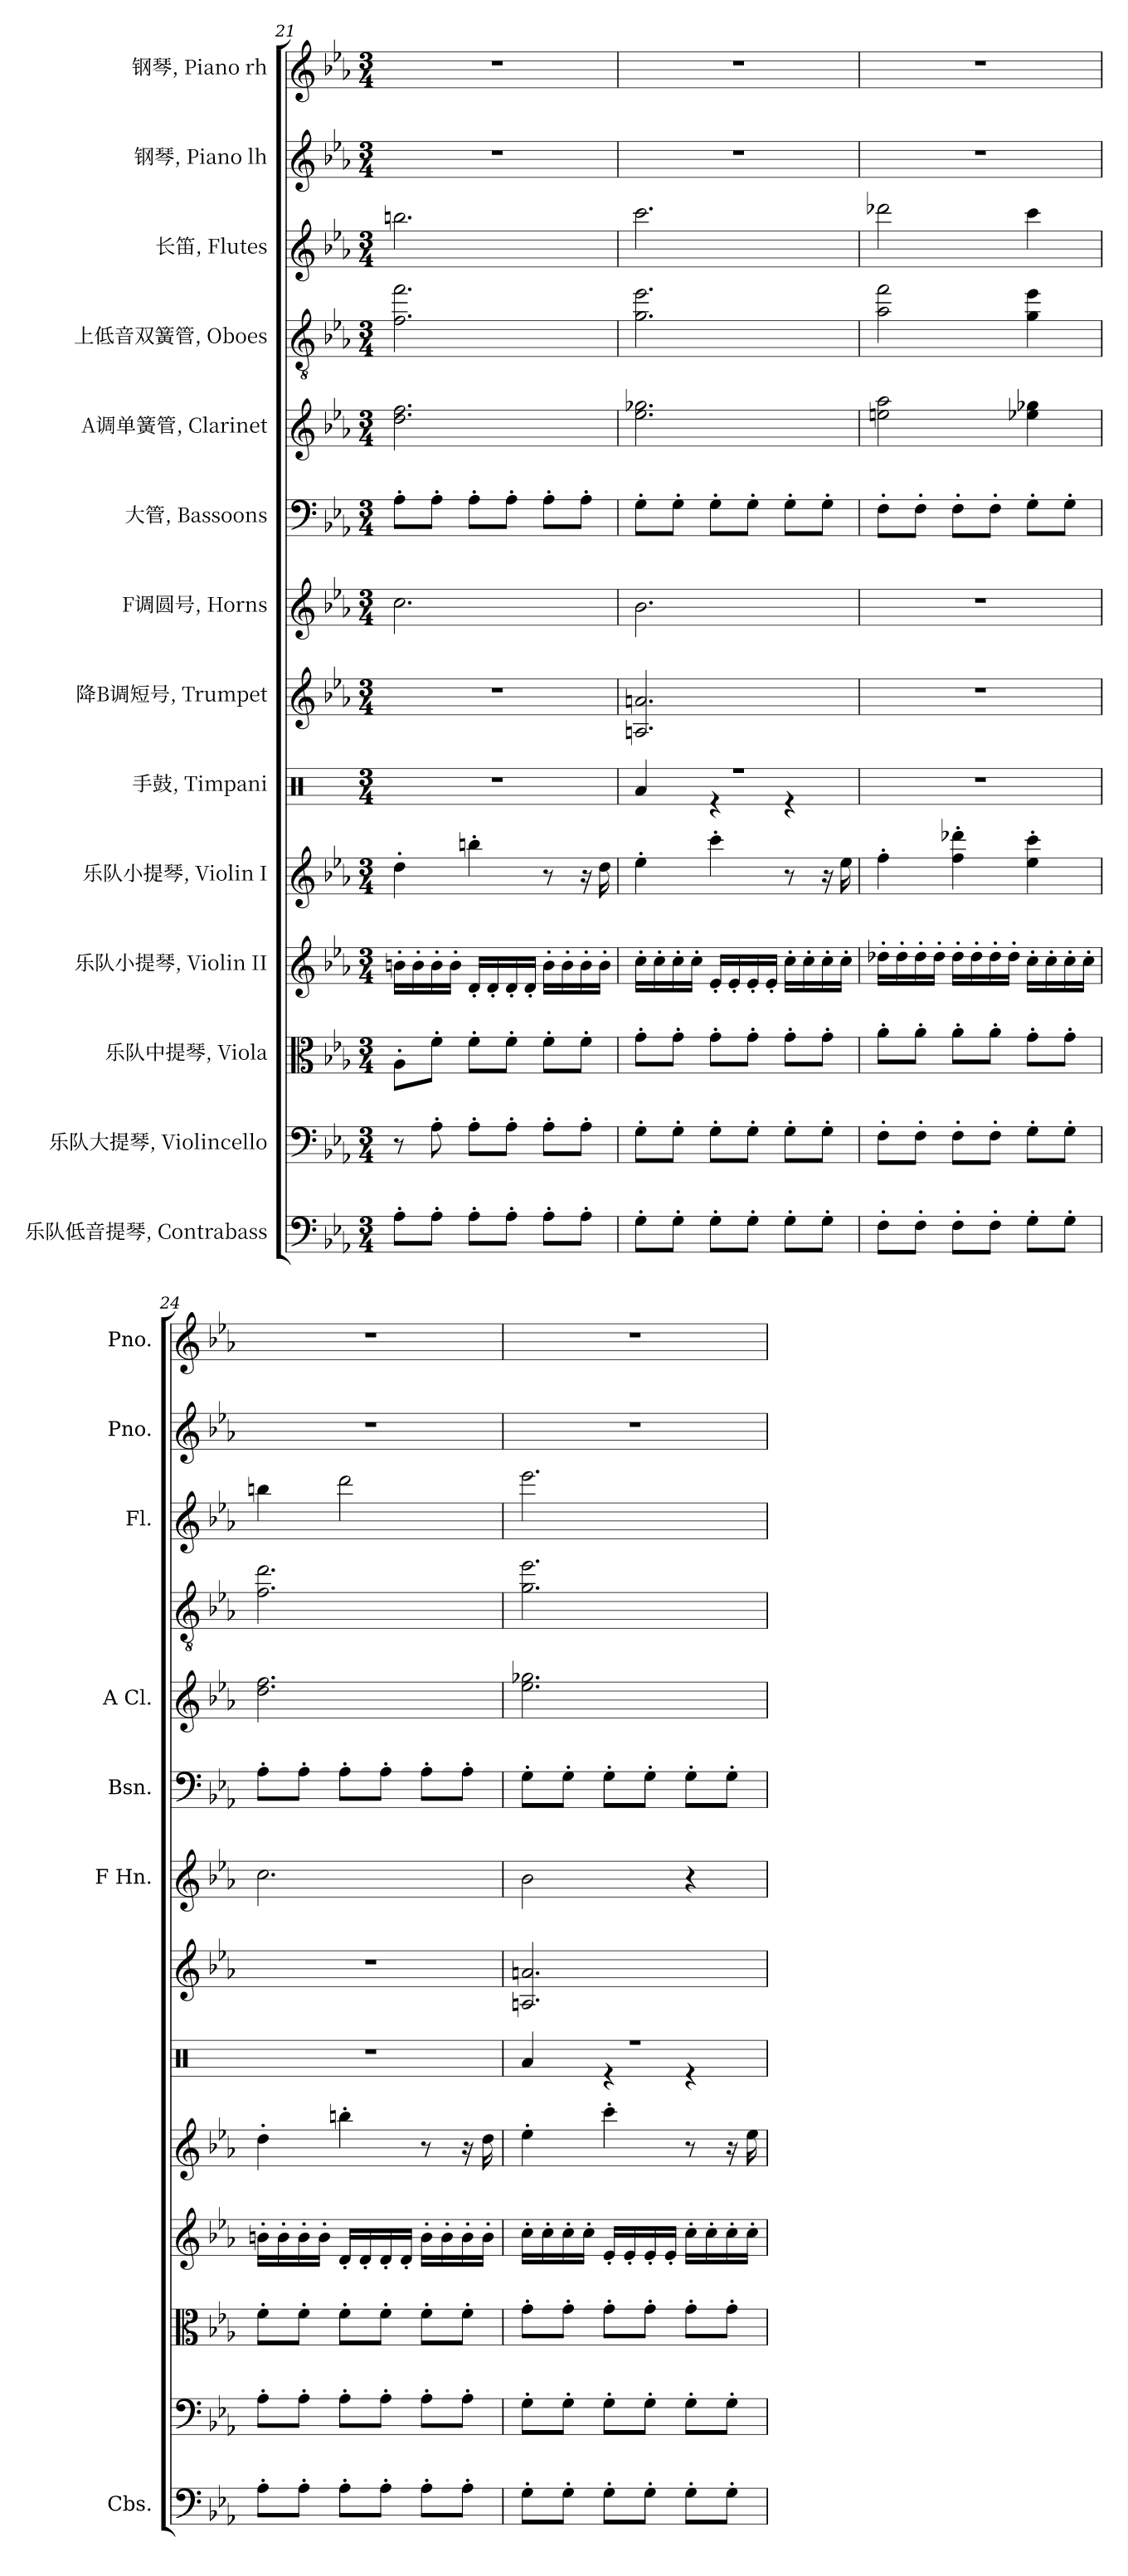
**kern	**kern	**kern	**kern	**kern	**kern	**kern	**kern	**kern	**kern	**kern	**kern	**kern	**kern
*part14	*part13	*part12	*part11	*part10	*part9	*part8	*part7	*part6	*part5	*part4	*part3	*part2	*part1
*staff14	*staff13	*staff12	*staff11	*staff10	*staff9	*staff8	*staff7	*staff6	*staff5	*staff4	*staff3	*staff2	*staff1
*I"乐队低音提琴, Contrabass	*I"乐队大提琴, Violincello	*I"乐队中提琴, Viola	*I"乐队小提琴, Violin II	*I"乐队小提琴, Violin I	*I"手鼓, Timpani	*I"降B调短号, Trumpet	*I"F调圆号, Horns	*I"大管, Bassoons	*I"A调单簧管, Clarinet	*I"上低音双簧管, Oboes	*I"长笛, Flutes	*I"钢琴, Piano lh	*I"钢琴, Piano rh
*I'Cbs.	*	*	*	*	*	*	*I'F Hn.	*I'Bsn.	*I'A Cl.	*	*I'Fl.	*I'Pno.	*I'Pno.
*clefF4	*clefF4	*clefC3	*clefG2	*clefG2	*clefX	*clefG2	*clefG2	*clefF4	*clefG2	*clefGv2	*clefG2	*clefG2	*clefG2
*ITrd7c12	*	*	*	*	*	*ITrd1c2	*ITrd4c7	*	*ITrd2c3	*	*	*	*
*k[b-e-a-]	*k[b-e-a-]	*k[b-e-a-]	*k[b-e-a-]	*k[b-e-a-]	*k[]	*k[b-e-a-d-g-]	*k[b-e-a-d-]	*k[b-e-a-]	*k[]	*k[b-e-a-]	*k[b-e-a-]	*k[b-e-a-]	*k[b-e-a-]
*M3/4	*M3/4	*M3/4	*M3/4	*M3/4	*M3/4	*M3/4	*M3/4	*M3/4	*M3/4	*M3/4	*M3/4	*M3/4	*M3/4
=21	=21	=21	=21	=21	=21	=21	=21	=21	=21	=21	=21	=21	=21
8AA-'\L	8r	8A-'\L	16bn'\LL	4dd'\	2.r	2.r	2.f\	8A-'\L	2.b\ 2.dd\	2.f\ 2.ff\	2.bbn\	2.r	2.r
.	.	.	16b'\	.	.	.	.	.	.	.	.	.	.
8AA-'\J	8A-'\	8f'\J	16b'\	.	.	.	.	8A-'\J	.	.	.	.	.
.	.	.	16b'\JJ	.	.	.	.	.	.	.	.	.	.
8AA-'\L	8A-'\L	8f'\L	16d'/LL	4bbn'\	.	.	.	8A-'\L	.	.	.	.	.
.	.	.	16d'/	.	.	.	.	.	.	.	.	.	.
8AA-'\J	8A-'\J	8f'\J	16d'/	.	.	.	.	8A-'\J	.	.	.	.	.
.	.	.	16d'/JJ	.	.	.	.	.	.	.	.	.	.
8AA-'\L	8A-'\L	8f'\L	16b'\LL	8r	.	.	.	8A-'\L	.	.	.	.	.
.	.	.	16b'\	.	.	.	.	.	.	.	.	.	.
8AA-'\J	8A-'\J	8f'\J	16b'\	16r	.	.	.	8A-'\J	.	.	.	.	.
.	.	.	16b'\JJ	16dd\	.	.	.	.	.	.	.	.	.
=22	=22	=22	=22	=22	=22	=22	=22	=22	=22	=22	=22	=22	=22
*	*	*	*	*	*^	*	*	*	*	*	*	*	*
8GG'\L	8G'\L	8g'\L	16cc'\LL	4ee-'\	2.r	4Ra/	2.Gn/ 2.gn/	2.e-\	8G'\L	2.cc\ 2.ee-X\	2.g\ 2.ee-\	2.ccc\	2.r	2.r
.	.	.	16cc'\	.	.	.	.	.	.	.	.	.	.	.
8GG'\J	8G'\J	8g'\J	16cc'\	.	.	.	.	.	8G'\J	.	.	.	.	.
.	.	.	16cc'\JJ	.	.	.	.	.	.	.	.	.	.	.
8GG'\L	8G'\L	8g'\L	16e-'/LL	4ccc'\	.	4r	.	.	8G'\L	.	.	.	.	.
.	.	.	16e-'/	.	.	.	.	.	.	.	.	.	.	.
8GG'\J	8G'\J	8g'\J	16e-'/	.	.	.	.	.	8G'\J	.	.	.	.	.
.	.	.	16e-'/JJ	.	.	.	.	.	.	.	.	.	.	.
8GG'\L	8G'\L	8g'\L	16cc'\LL	8r	.	4r	.	.	8G'\L	.	.	.	.	.
.	.	.	16cc'\	.	.	.	.	.	.	.	.	.	.	.
8GG'\J	8G'\J	8g'\J	16cc'\	16r	.	.	.	.	8G'\J	.	.	.	.	.
.	.	.	16cc'\JJ	16ee-\	.	.	.	.	.	.	.	.	.	.
*	*	*	*	*	*v	*v	*	*	*	*	*	*	*	*
!!LO:PB:g=z
=23	=23	=23	=23	=23	=23	=23	=23	=23	=23	=23	=23	=23	=23
8FF'\L	8F'\L	8a-'\L	16dd-X'\LL	4ff'\	2.r	2.r	2.r	8F'\L	2cc#X\ 2ff\	2a-\ 2ff\	2ddd-X\	2.r	2.r
.	.	.	16dd-'\	.	.	.	.	.	.	.	.	.	.
8FF'\J	8F'\J	8a-'\J	16dd-'\	.	.	.	.	8F'\J	.	.	.	.	.
.	.	.	16dd-'\JJ	.	.	.	.	.	.	.	.	.	.
8FF'\L	8F'\L	8a-'\L	16dd-'\LL	4ff\' 4ddd-X\'	.	.	.	8F'\L	.	.	.	.	.
.	.	.	16dd-'\	.	.	.	.	.	.	.	.	.	.
8FF'\J	8F'\J	8a-'\J	16dd-'\	.	.	.	.	8F'\J	.	.	.	.	.
.	.	.	16dd-'\JJ	.	.	.	.	.	.	.	.	.	.
8GG'\L	8G'\L	8g'\L	16cc'\LL	4ee-\' 4ccc\'	.	.	.	8G'\L	4ccn\ 4ee-X\	4g\ 4ee-\	4ccc\	.	.
.	.	.	16cc'\	.	.	.	.	.	.	.	.	.	.
8GG'\J	8G'\J	8g'\J	16cc'\	.	.	.	.	8G'\J	.	.	.	.	.
.	.	.	16cc'\JJ	.	.	.	.	.	.	.	.	.	.
=24	=24	=24	=24	=24	=24	=24	=24	=24	=24	=24	=24	=24	=24
8AA-'\L	8A-'\L	8f'\L	16bn'\LL	4dd'\	2.r	2.r	2.f\	8A-'\L	2.b\ 2.dd\	2.f\ 2.dd\	4bbn\	2.r	2.r
.	.	.	16b'\	.	.	.	.	.	.	.	.	.	.
8AA-'\J	8A-'\J	8f'\J	16b'\	.	.	.	.	8A-'\J	.	.	.	.	.
.	.	.	16b'\JJ	.	.	.	.	.	.	.	.	.	.
8AA-'\L	8A-'\L	8f'\L	16d'/LL	4bbn'\	.	.	.	8A-'\L	.	.	2ddd\	.	.
.	.	.	16d'/	.	.	.	.	.	.	.	.	.	.
8AA-'\J	8A-'\J	8f'\J	16d'/	.	.	.	.	8A-'\J	.	.	.	.	.
.	.	.	16d'/JJ	.	.	.	.	.	.	.	.	.	.
8AA-'\L	8A-'\L	8f'\L	16b'\LL	8r	.	.	.	8A-'\L	.	.	.	.	.
.	.	.	16b'\	.	.	.	.	.	.	.	.	.	.
8AA-'\J	8A-'\J	8f'\J	16b'\	16r	.	.	.	8A-'\J	.	.	.	.	.
.	.	.	16b'\JJ	16dd\	.	.	.	.	.	.	.	.	.
=25	=25	=25	=25	=25	=25	=25	=25	=25	=25	=25	=25	=25	=25
*	*	*	*	*	*^	*	*	*	*	*	*	*	*
8GG'\L	8G'\L	8g'\L	16cc'\LL	4ee-'\	2.r	4Ra/	2.Gn/ 2.gn/	2e-\	8G'\L	2.cc\ 2.ee-X\	2.g\ 2.ee-\	2.eee-\	2.r	2.r
.	.	.	16cc'\	.	.	.	.	.	.	.	.	.	.	.
8GG'\J	8G'\J	8g'\J	16cc'\	.	.	.	.	.	8G'\J	.	.	.	.	.
.	.	.	16cc'\JJ	.	.	.	.	.	.	.	.	.	.	.
8GG'\L	8G'\L	8g'\L	16e-'/LL	4ccc'\	.	4r	.	.	8G'\L	.	.	.	.	.
.	.	.	16e-'/	.	.	.	.	.	.	.	.	.	.	.
8GG'\J	8G'\J	8g'\J	16e-'/	.	.	.	.	.	8G'\J	.	.	.	.	.
.	.	.	16e-'/JJ	.	.	.	.	.	.	.	.	.	.	.
8GG'\L	8G'\L	8g'\L	16cc'\LL	8r	.	4r	.	4r	8G'\L	.	.	.	.	.
.	.	.	16cc'\	.	.	.	.	.	.	.	.	.	.	.
8GG'\J	8G'\J	8g'\J	16cc'\	16r	.	.	.	.	8G'\J	.	.	.	.	.
.	.	.	16cc'\JJ	16ee-\	.	.	.	.	.	.	.	.	.	.
*	*	*	*	*	*v	*v	*	*	*	*	*	*	*	*
=	=	=	=	=	=	=	=	=	=	=	=	=	=
*-	*-	*-	*-	*-	*-	*-	*-	*-	*-	*-	*-	*-	*-
